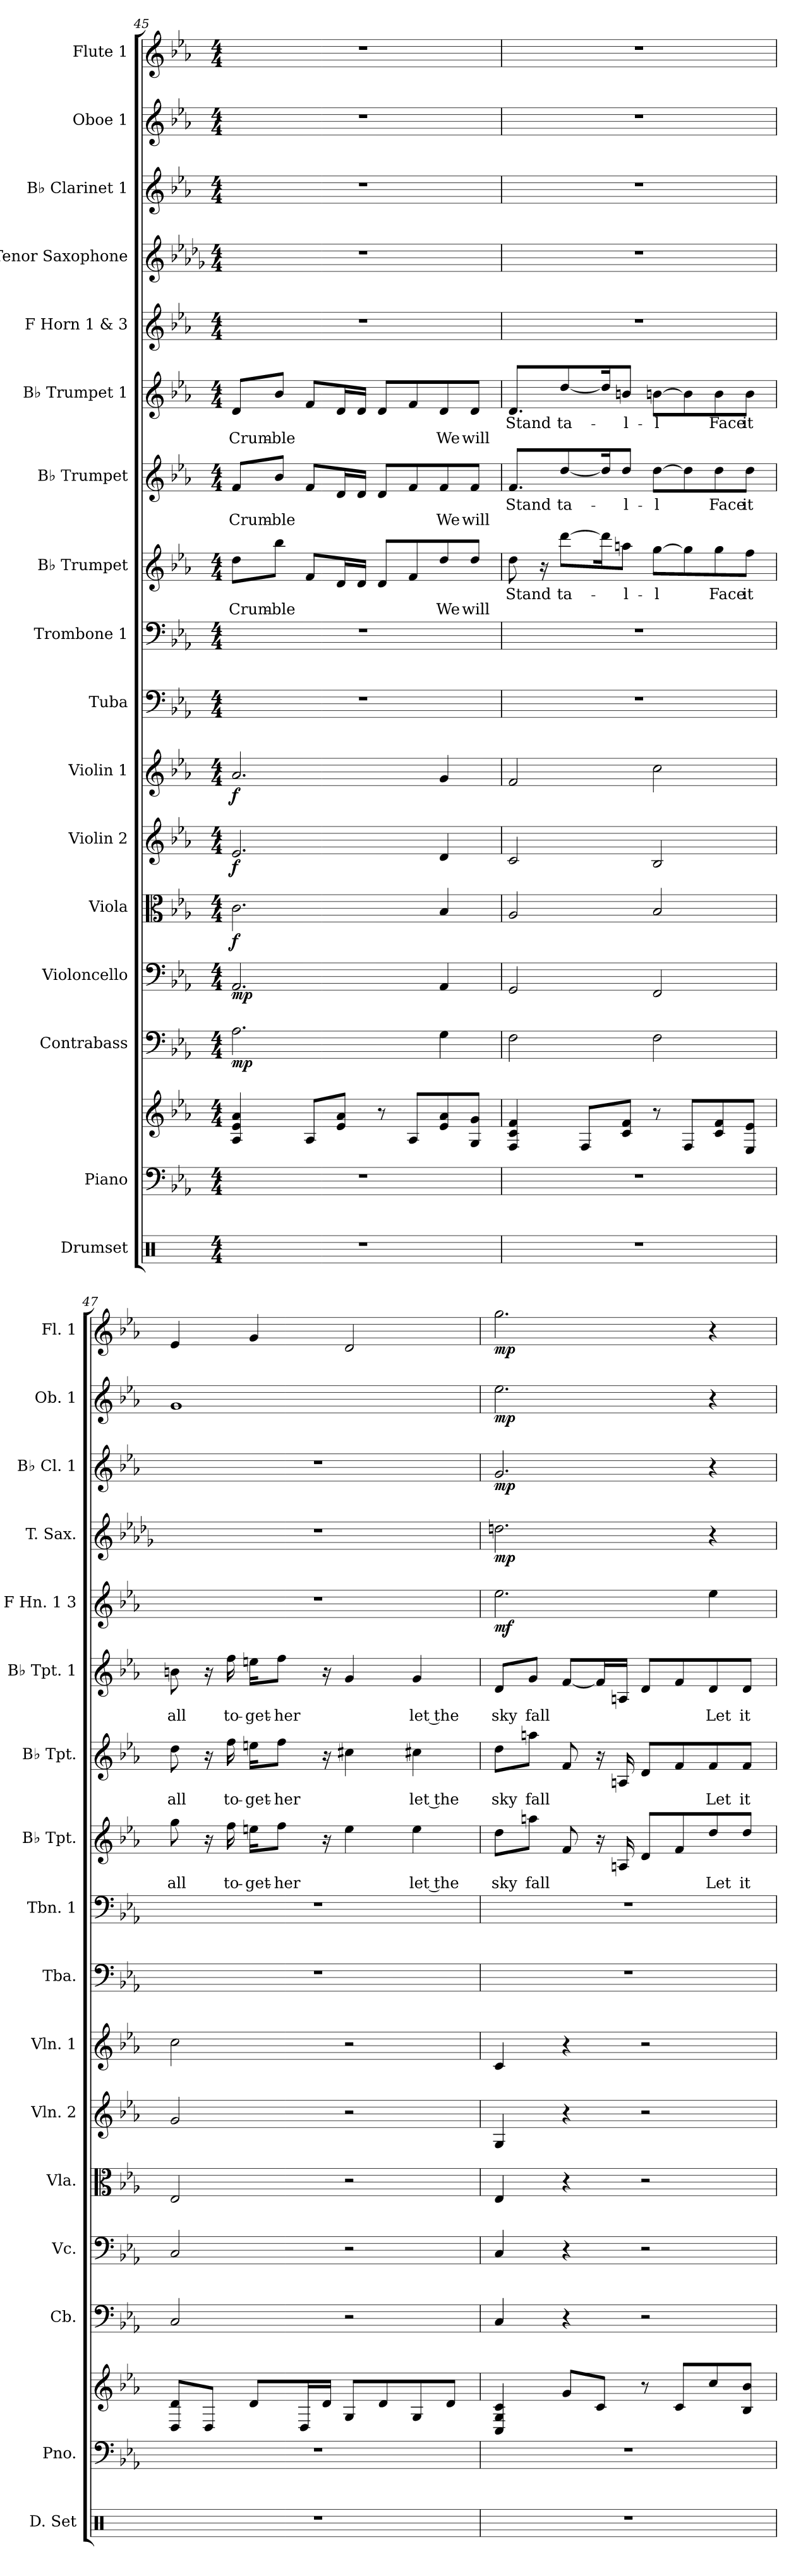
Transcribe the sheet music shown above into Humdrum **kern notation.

**kern	**kern	**kern	**kern	**dynam	**kern	**dynam	**kern	**dynam	**kern	**dynam	**kern	**dynam	**kern	**kern	**kern	**text	**text	**kern	**text	**text	**kern	**text	**text	**kern	**dynam	**kern	**dynam	**kern	**dynam	**kern	**dynam	**kern	**dynam
*part17	*part16	*part16	*part15	*part15	*part14	*part14	*part13	*part13	*part12	*part12	*part11	*part11	*part10	*part9	*part8	*part8	*part8	*part7	*part7	*part7	*part6	*part6	*part6	*part5	*part5	*part4	*part4	*part3	*part3	*part2	*part2	*part1	*part1
*staff18	*staff17	*staff16	*staff15	*staff15	*staff14	*staff14	*staff13	*staff13	*staff12	*staff12	*staff11	*staff11	*staff10	*staff9	*staff8	*staff8	*staff8	*staff7	*staff7	*staff7	*staff6	*staff6	*staff6	*staff5	*staff5	*staff4	*staff4	*staff3	*staff3	*staff2	*staff2	*staff1	*staff1
*I"Drumset	*I"Piano	*	*I"Contrabass	*	*I"Violoncello	*	*I"Viola	*	*I"Violin 2	*	*I"Violin 1	*	*I"Tuba	*I"Trombone 1	*I"B♭ Trumpet	*	*	*I"B♭ Trumpet	*	*	*I"B♭ Trumpet 1	*	*	*I"F Horn 1 &amp; 3	*	*I"Tenor Saxophone	*	*I"B♭ Clarinet 1	*	*I"Oboe 1	*	*I"Flute 1	*
*I'D. Set	*I'Pno.	*	*I'Cb.	*	*I'Vc.	*	*I'Vla.	*	*I'Vln. 2	*	*I'Vln. 1	*	*I'Tba.	*I'Tbn. 1	*I'B♭ Tpt.	*	*	*I'B♭ Tpt.	*	*	*I'B♭ Tpt. 1	*	*	*I'F Hn. 1 3	*	*I'T. Sax.	*	*I'B♭ Cl. 1	*	*I'Ob. 1	*	*I'Fl. 1	*
*clefX	*clefF4	*clefG2	*clefF4	*	*clefF4	*	*clefC3	*	*clefG2	*	*clefG2	*	*clefF4	*clefF4	*clefG2	*	*	*clefG2	*	*	*clefG2	*	*	*clefG2	*	*clefG2	*	*clefG2	*	*clefG2	*	*clefG2	*
*	*	*	*ITrd7c12	*	*	*	*	*	*	*	*	*	*	*	*ITrd1c2	*	*	*ITrd1c2	*	*	*ITrd1c2	*	*	*ITrd4c7	*	*ITrd8c14	*	*ITrd1c2	*	*	*	*	*
*k[]	*k[b-e-a-]	*k[b-e-a-]	*k[b-e-a-]	*	*k[b-e-a-]	*	*k[b-e-a-]	*	*k[b-e-a-]	*	*k[b-e-a-]	*	*k[b-e-a-]	*k[b-e-a-]	*k[b-e-a-d-g-]	*	*	*k[b-e-a-d-g-]	*	*	*k[b-e-a-d-g-]	*	*	*k[b-e-a-d-]	*	*k[b-e-a-d-g-]	*	*k[b-e-a-d-g-]	*	*k[b-e-a-]	*	*k[b-e-a-]	*
*M4/4	*M4/4	*M4/4	*M4/4	*	*M4/4	*	*M4/4	*	*M4/4	*	*M4/4	*	*M4/4	*M4/4	*M4/4	*	*	*M4/4	*	*	*M4/4	*	*	*M4/4	*	*M4/4	*	*M4/4	*	*M4/4	*	*M4/4	*
=45	=45	=45	=45	=45	=45	=45	=45	=45	=45	=45	=45	=45	=45	=45	=45	=45	=45	=45	=45	=45	=45	=45	=45	=45	=45	=45	=45	=45	=45	=45	=45	=45	=45
!	!	!	!	!LO:DY:b	!	!LO:DY:b	!	!LO:DY:b	!	!LO:DY:b	!	!LO:DY:b	!	!	!	!	!LO:LY:b	!	!	!LO:LY:b	!	!	!LO:LY:b	!	!	!	!	!	!	!	!	!	!
1r	1r	4A-/ 4e-/ 4a-/	2.AA-\	mp	2.AA-/	mp	2.c\	f	2.e-/	f	2.a-/	f	1r	1r	8cc\L	.	Crum-	8e-/L	.	Crum-	8c/L	.	Crum-	1r	.	1r	.	1r	.	1r	.	1r	.
!	!	!	!	!	!	!	!	!	!	!	!	!	!	!	!	!	!LO:LY:b	!	!	!LO:LY:b	!	!	!LO:LY:b	!	!	!	!	!	!	!	!	!	!
.	.	.	.	.	.	.	.	.	.	.	.	.	.	.	8aa-\J	.	-ble	8a-/J	.	-ble	8a-/J	.	-ble	.	.	.	.	.	.	.	.	.	.
.	.	8A-/L	.	.	.	.	.	.	.	.	.	.	.	.	8e-/L	.	.	8e-/L	.	.	8e-/L	.	.	.	.	.	.	.	.	.	.	.	.
.	.	8e-/ 8a-/J	.	.	.	.	.	.	.	.	.	.	.	.	16c/L	.	.	16c/L	.	.	16c/L	.	.	.	.	.	.	.	.	.	.	.	.
.	.	.	.	.	.	.	.	.	.	.	.	.	.	.	16c/JJ	.	.	16c/JJ	.	.	16c/JJ	.	.	.	.	.	.	.	.	.	.	.	.
.	.	8r	.	.	.	.	.	.	.	.	.	.	.	.	8c/L	.	.	8c/L	.	.	8c/L	.	.	.	.	.	.	.	.	.	.	.	.
.	.	8A-/L	.	.	.	.	.	.	.	.	.	.	.	.	8e-/	.	.	8e-/	.	.	8e-/	.	.	.	.	.	.	.	.	.	.	.	.
!	!	!	!	!	!	!	!	!	!	!	!	!	!	!	!	!	!LO:LY:b	!	!	!LO:LY:b	!	!	!LO:LY:b	!	!	!	!	!	!	!	!	!	!
.	.	8e-/ 8a-/	4GG\	.	4AA-/	.	4B-/	.	4d/	.	4g/	.	.	.	8cc/	.	We	8e-/	.	We	8c/	.	We	.	.	.	.	.	.	.	.	.	.
!	!	!	!	!	!	!	!	!	!	!	!	!	!	!	!	!	!LO:LY:b	!	!	!LO:LY:b	!	!	!LO:LY:b	!	!	!	!	!	!	!	!	!	!
.	.	8G/ 8g/J	.	.	.	.	.	.	.	.	.	.	.	.	8cc/J	.	will	8e-/J	.	will	8c/J	.	will	.	.	.	.	.	.	.	.	.	.
=46	=46	=46	=46	=46	=46	=46	=46	=46	=46	=46	=46	=46	=46	=46	=46	=46	=46	=46	=46	=46	=46	=46	=46	=46	=46	=46	=46	=46	=46	=46	=46	=46	=46
!	!	!	!	!	!	!	!	!	!	!	!	!	!	!	!	!LO:LY:b	!	!	!LO:LY:b	!	!	!LO:LY:b	!	!	!	!	!	!	!	!	!	!	!
1r	1r	4F/ 4c/ 4f/	2FF\	.	2GG/	.	2A-/	.	2c/	.	2f/	.	1r	1r	8cc\	Stand	.	8.e-/L	Stand	.	8.c/L	Stand	.	1r	.	1r	.	1r	.	1r	.	1r	.
.	.	.	.	.	.	.	.	.	.	.	.	.	.	.	16r	.	.	.	.	.	.	.	.	.	.	.	.	.	.	.	.	.	.
!	!	!	!	!	!	!	!	!	!	!	!	!	!	!	!	!LO:LY:b	!	!	!LO:LY:b	!	!	!LO:LY:b	!	!	!	!	!	!	!	!	!	!	!
.	.	.	.	.	.	.	.	.	.	.	.	.	.	.	[8ccc\L	ta-	.	[8cc/	ta-	.	[8cc/	ta-	.	.	.	.	.	.	.	.	.	.	.
.	.	8F/L	.	.	.	.	.	.	.	.	.	.	.	.	.	.	.	.	.	.	.	.	.	.	.	.	.	.	.	.	.	.	.
.	.	.	.	.	.	.	.	.	.	.	.	.	.	.	16ccc\K]	.	.	16cc/K]	.	.	16cc/K]	.	.	.	.	.	.	.	.	.	.	.	.
!	!	!	!	!	!	!	!	!	!	!	!	!	!	!	!	!LO:LY:b	!	!	!LO:LY:b	!	!	!LO:LY:b	!	!	!	!	!	!	!	!	!	!	!
.	.	8c/ 8f/J	.	.	.	.	.	.	.	.	.	.	.	.	8ggn\J	l-	.	8cc/J	l-	.	8an/J	l-	.	.	.	.	.	.	.	.	.	.	.
!	!	!	!	!	!	!	!	!	!	!	!	!	!	!	!	!LO:LY:b	!	!	!LO:LY:b	!	!	!LO:LY:b	!	!	!	!	!	!	!	!	!	!	!
.	.	8r	2FF\	.	2FF/	.	2B-/	.	2B-/	.	2cc\	.	.	.	[8ff\L	-l	.	[8cc\L	-l	.	[8an\L	-l	.	.	.	.	.	.	.	.	.	.	.
.	.	8F/L	.	.	.	.	.	.	.	.	.	.	.	.	8ff\]	.	.	8cc\]	.	.	8a\]	.	.	.	.	.	.	.	.	.	.	.	.
!	!	!	!	!	!	!	!	!	!	!	!	!	!	!	!	!LO:LY:b	!	!	!LO:LY:b	!	!	!LO:LY:b	!	!	!	!	!	!	!	!	!	!	!
.	.	8c/ 8f/	.	.	.	.	.	.	.	.	.	.	.	.	8ff\	Face	.	8cc\	Face	.	8a\	Face	.	.	.	.	.	.	.	.	.	.	.
!	!	!	!	!	!	!	!	!	!	!	!	!	!	!	!	!LO:LY:b	!	!	!LO:LY:b	!	!	!LO:LY:b	!	!	!	!	!	!	!	!	!	!	!
.	.	8E-/ 8e-/J	.	.	.	.	.	.	.	.	.	.	.	.	8ee-\J	it	.	8cc\J	it	.	8a\J	it	.	.	.	.	.	.	.	.	.	.	.
=47	=47	=47	=47	=47	=47	=47	=47	=47	=47	=47	=47	=47	=47	=47	=47	=47	=47	=47	=47	=47	=47	=47	=47	=47	=47	=47	=47	=47	=47	=47	=47	=47	=47
!	!	!	!	!	!	!	!	!	!	!	!	!	!	!	!	!LO:LY:b	!	!	!LO:LY:b	!	!	!LO:LY:b	!	!	!	!	!	!	!	!	!	!	!
1r	1r	8D/ 8d/L	2CC/	.	2C/	.	2E-/	.	2g/	.	2cc\	.	1r	1r	8ff\	all	.	8cc\	all	.	8an\	all	.	1r	.	1r	.	1r	.	1g	.	4e-/	.
.	.	8D/J	.	.	.	.	.	.	.	.	.	.	.	.	16r	.	.	16r	.	.	16r	.	.	.	.	.	.	.	.	.	.	.	.
!	!	!	!	!	!	!	!	!	!	!	!	!	!	!	!	!LO:LY:b	!	!	!LO:LY:b	!	!	!LO:LY:b	!	!	!	!	!	!	!	!	!	!	!
.	.	.	.	.	.	.	.	.	.	.	.	.	.	.	16ee-\	to-	.	16ee-\	to-	.	16ee-\	to-	.	.	.	.	.	.	.	.	.	.	.
!	!	!	!	!	!	!	!	!	!	!	!	!	!	!	!	!LO:LY:b	!	!	!LO:LY:b	!	!	!LO:LY:b	!	!	!	!	!	!	!	!	!	!	!
.	.	8d/L	.	.	.	.	.	.	.	.	.	.	.	.	16ddn\KL	-get-	.	16ddn\KL	-get-	.	16ddn\KL	-get-	.	.	.	.	.	.	.	.	.	4g/	.
!	!	!	!	!	!	!	!	!	!	!	!	!	!	!	!	!LO:LY:b	!	!	!LO:LY:b	!	!	!LO:LY:b	!	!	!	!	!	!	!	!	!	!	!
.	.	.	.	.	.	.	.	.	.	.	.	.	.	.	8ee-\J	-her	.	8ee-\J	-her	.	8ee-\J	-her	.	.	.	.	.	.	.	.	.	.	.
.	.	16D/L	.	.	.	.	.	.	.	.	.	.	.	.	.	.	.	.	.	.	.	.	.	.	.	.	.	.	.	.	.	.	.
.	.	16d/JJ	.	.	.	.	.	.	.	.	.	.	.	.	16r	.	.	16r	.	.	16r	.	.	.	.	.	.	.	.	.	.	.	.
.	.	8G/L	2r	.	2r	.	2r	.	2r	.	2r	.	.	.	4dd\	.	.	4bn\	.	.	4f/	.	.	.	.	.	.	.	.	.	.	2d/	.
.	.	8d/	.	.	.	.	.	.	.	.	.	.	.	.	.	.	.	.	.	.	.	.	.	.	.	.	.	.	.	.	.	.	.
!	!	!	!	!	!	!	!	!	!	!	!	!	!	!	!	!LO:LY:b	!	!	!LO:LY:b	!	!	!LO:LY:b	!	!	!	!	!	!	!	!	!	!	!
.	.	8G/	.	.	.	.	.	.	.	.	.	.	.	.	4dd\	let the	.	4bn\	let the	.	4f/	let the	.	.	.	.	.	.	.	.	.	.	.
.	.	8d/J	.	.	.	.	.	.	.	.	.	.	.	.	.	.	.	.	.	.	.	.	.	.	.	.	.	.	.	.	.	.	.
=48	=48	=48	=48	=48	=48	=48	=48	=48	=48	=48	=48	=48	=48	=48	=48	=48	=48	=48	=48	=48	=48	=48	=48	=48	=48	=48	=48	=48	=48	=48	=48	=48	=48
!	!	!	!	!	!	!	!	!	!	!	!	!	!	!	!	!LO:LY:b	!	!	!LO:LY:b	!	!	!LO:LY:b	!	!	!LO:DY:b	!	!LO:DY:b	!	!LO:DY:b	!	!LO:DY:b	!	!LO:DY:b
1r	1r	4C/ 4G/ 4c/	4CC/	.	4C/	.	4E-/	.	4G/	.	4c/	.	1r	1r	8cc\L	sky	.	8cc\L	sky	.	8c/L	sky	.	2.a-\	mf	2.dn\	mp	2.f/	mp	2.ee-\	mp	2.gg\	mp
!	!	!	!	!	!	!	!	!	!	!	!	!	!	!	!	!LO:LY:b	!	!	!LO:LY:b	!	!	!LO:LY:b	!	!	!	!	!	!	!	!	!	!	!
.	.	.	.	.	.	.	.	.	.	.	.	.	.	.	8ggn\J	fall	.	8ggn\J	fall	.	8f/J	fall	.	.	.	.	.	.	.	.	.	.	.
.	.	8g/L	4r	.	4r	.	4r	.	4r	.	4r	.	.	.	8e-/	.	.	8e-/	.	.	[8e-/L	.	.	.	.	.	.	.	.	.	.	.	.
.	.	8c/J	.	.	.	.	.	.	.	.	.	.	.	.	16r	.	.	16r	.	.	16e-/L]	.	.	.	.	.	.	.	.	.	.	.	.
.	.	.	.	.	.	.	.	.	.	.	.	.	.	.	16Gn/	.	.	16Gn/	.	.	16Gn/JJ	.	.	.	.	.	.	.	.	.	.	.	.
.	.	8r	2r	.	2r	.	2r	.	2r	.	2r	.	.	.	8c/L	.	.	8c/L	.	.	8c/L	.	.	.	.	.	.	.	.	.	.	.	.
.	.	8c/L	.	.	.	.	.	.	.	.	.	.	.	.	8e-/	.	.	8e-/	.	.	8e-/	.	.	.	.	.	.	.	.	.	.	.	.
!	!	!	!	!	!	!	!	!	!	!	!	!	!	!	!	!LO:LY:b	!	!	!LO:LY:b	!	!	!LO:LY:b	!	!	!	!	!	!	!	!	!	!	!
.	.	8cc/	.	.	.	.	.	.	.	.	.	.	.	.	8cc/	Let	.	8e-/	Let	.	8c/	Let	.	4a-\	.	4r	.	4r	.	4r	.	4r	.
!	!	!	!	!	!	!	!	!	!	!	!	!	!	!	!	!LO:LY:b	!	!	!LO:LY:b	!	!	!LO:LY:b	!	!	!	!	!	!	!	!	!	!	!
.	.	8B-/ 8b-/J	.	.	.	.	.	.	.	.	.	.	.	.	8cc/J	it	.	8e-/J	it	.	8c/J	it	.	.	.	.	.	.	.	.	.	.	.
=	=	=	=	=	=	=	=	=	=	=	=	=	=	=	=	=	=	=	=	=	=	=	=	=	=	=	=	=	=	=	=	=	=
*-	*-	*-	*-	*-	*-	*-	*-	*-	*-	*-	*-	*-	*-	*-	*-	*-	*-	*-	*-	*-	*-	*-	*-	*-	*-	*-	*-	*-	*-	*-	*-	*-	*-
